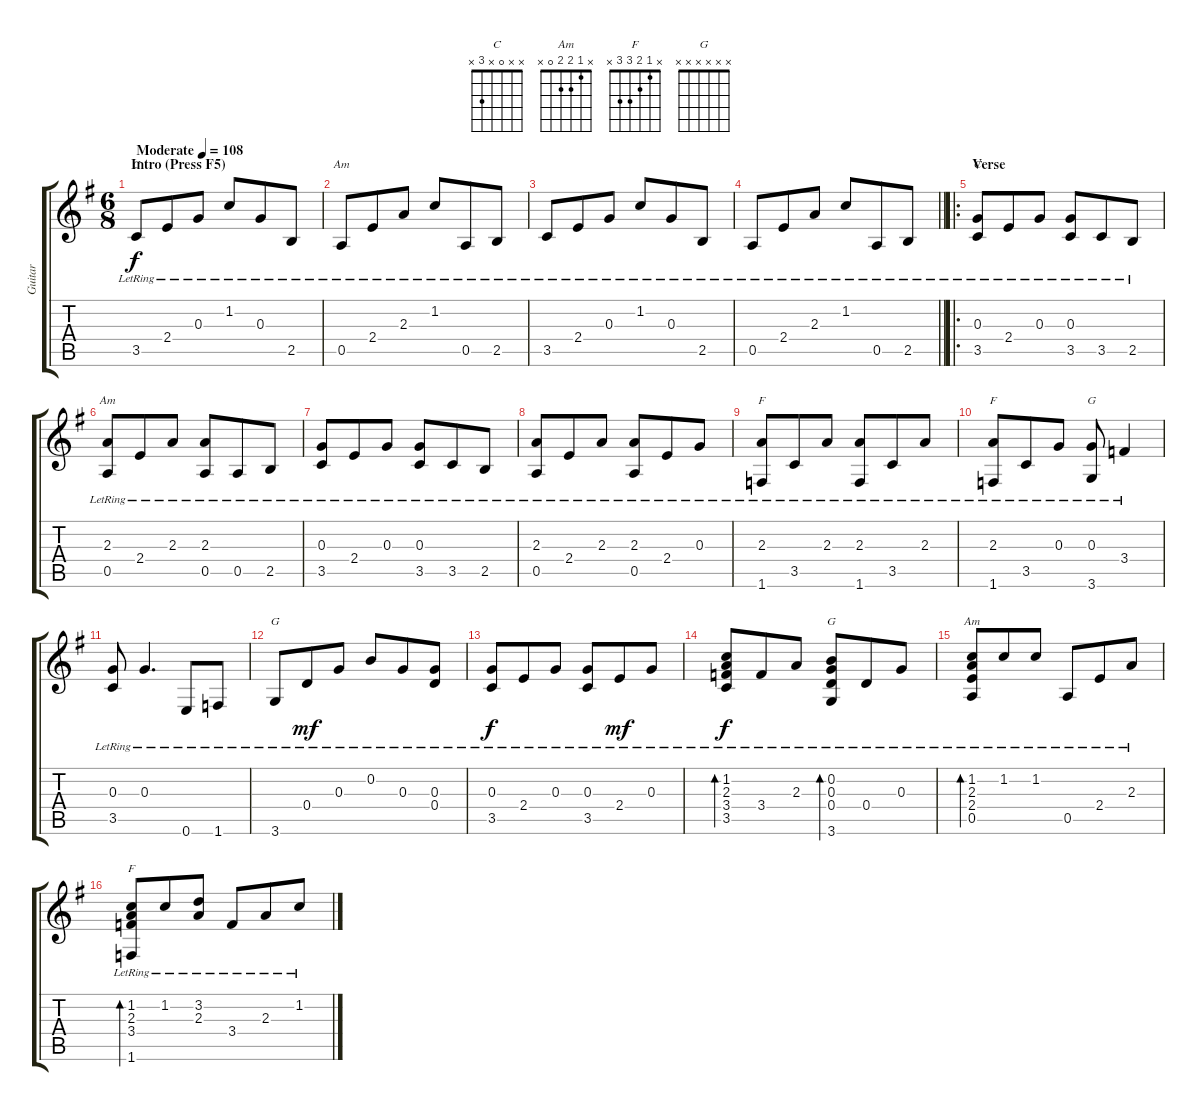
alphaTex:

\track ("Guitar" "Guitar") {instrument acousticguitarnylon}
\staff {score tabs}
\tuning (E4 B3 G3 D3 A2 E2) {hide}
\chord ("C" x x x x 3 x)
\chord ("Am" x x x x 0 x)
\chord ("C" x x 0 x 3 x)
\chord ("Am" x x 2 x 0 x)
\chord ("F" x x x x x x)
\chord ("F" x x 2 x 3 x)
\chord ("G" x x 0 x x 3)
\chord ("G" x x x x x 3)
\chord ("G" x x x x x x)
\chord ("Am" x 1 2 2 0 x)
\chord ("F" x 1 2 3 3 x)
\ts (6 8)
\section ("" "Intro (Press F5)")
\tempo (108 "Moderate")
\clef g2
\ks g
3.5{lr}.8{ch "C" dy f instrument acousticguitarnylon} 2.4{lr}.8 0.3{lr}.8 1.2{lr}.8 0.3{lr}.8 2.5{lr}.8 |
0.5{lr}.8{ch "Am"} 2.4{lr}.8 2.3{lr}.8 1.2{lr}.8 0.5{lr}.8 2.5{lr}.8 |
3.5{lr}.8 2.4{lr}.8 0.3{lr}.8 1.2{lr}.8 0.3{lr}.8 2.5{lr}.8 |
\barLineRight lightlight
0.5{lr}.8 2.4{lr}.8 2.3{lr}.8 1.2{lr}.8 0.5{lr}.8 2.5{lr}.8 |
\ro
\section ("" "Verse")
(0.3{lr} 3.5{lr}).8{ch "C"} 2.4{lr}.8 0.3{lr}.8 (0.3{lr} 3.5{lr}).8 3.5{lr}.8 2.5{lr}.8 |
(2.3{lr} 0.5{lr}).8{ch "Am"} 2.4{lr}.8 2.3{lr}.8 (2.3{lr} 0.5{lr}).8 0.5{lr}.8 2.5{lr}.8 |
(0.3{lr} 3.5{lr}).8 2.4{lr}.8 0.3{lr}.8 (0.3{lr} 3.5{lr}).8 3.5{lr}.8 2.5{lr}.8 |
(2.3{lr} 0.5{lr}).8 2.4{lr}.8 2.3{lr}.8 (2.3{lr} 0.5{lr}).8 2.4{lr}.8 0.3{lr}.8 |
(2.3{lr} 1.6{lr}).8{ch "F"} 3.5{lr}.8 2.3{lr}.8 (2.3{lr} 1.6{lr}).8 3.5{lr}.8 2.3{lr}.8 |
(2.3{lr} 1.6{lr}).8{ch "F"} 3.5{lr}.8 0.3{lr}.8 (0.3{lr} 3.6{lr}).8{ch "G"} 3.4{lr}.4 |
(0.3{lr} 3.5{lr}).8 0.3{lr}.4{d} 0.6{lr}.8 1.6{lr}.8 |
3.6{lr}.8{ch "G"} 0.4{lr}.8{dy mf} 0.3{lr}.8 0.2{lr}.8 0.3{lr}.8 (0.3{lr} 0.4{lr}).8 |
(0.3{lr} 3.5{lr}).8{dy f} 2.4{lr}.8 0.3{lr}.8 (0.3{lr} 3.5{lr}).8 2.4{lr}.8{dy mf} 0.3{lr}.8 |
(1.2{lr} 2.3{lr} 3.4{lr} 3.5{lr}).8{bd 120 dy f} 3.4{lr}.8 2.3{lr}.8 (0.2{lr} 0.3{lr} 0.4{lr} 3.6{lr}).8{bd 120 ch "G"} 0.4{lr}.8 0.3{lr}.8 |
(1.2{lr} 2.3{lr} 2.4{lr} 0.5{lr}).8{bd 120 ch "Am"} 1.2{lr}.8 1.2{lr}.8 0.5{lr}.8 2.4{lr}.8 2.3{lr}.8 |
(1.2{lr} 2.3{lr} 3.4{lr} 1.6{lr}).8{bd 120 ch "F"} 1.2{lr}.8 (3.2{lr} 2.3{lr}).8 3.4{lr}.8 2.3{lr}.8 1.2{lr}.8
